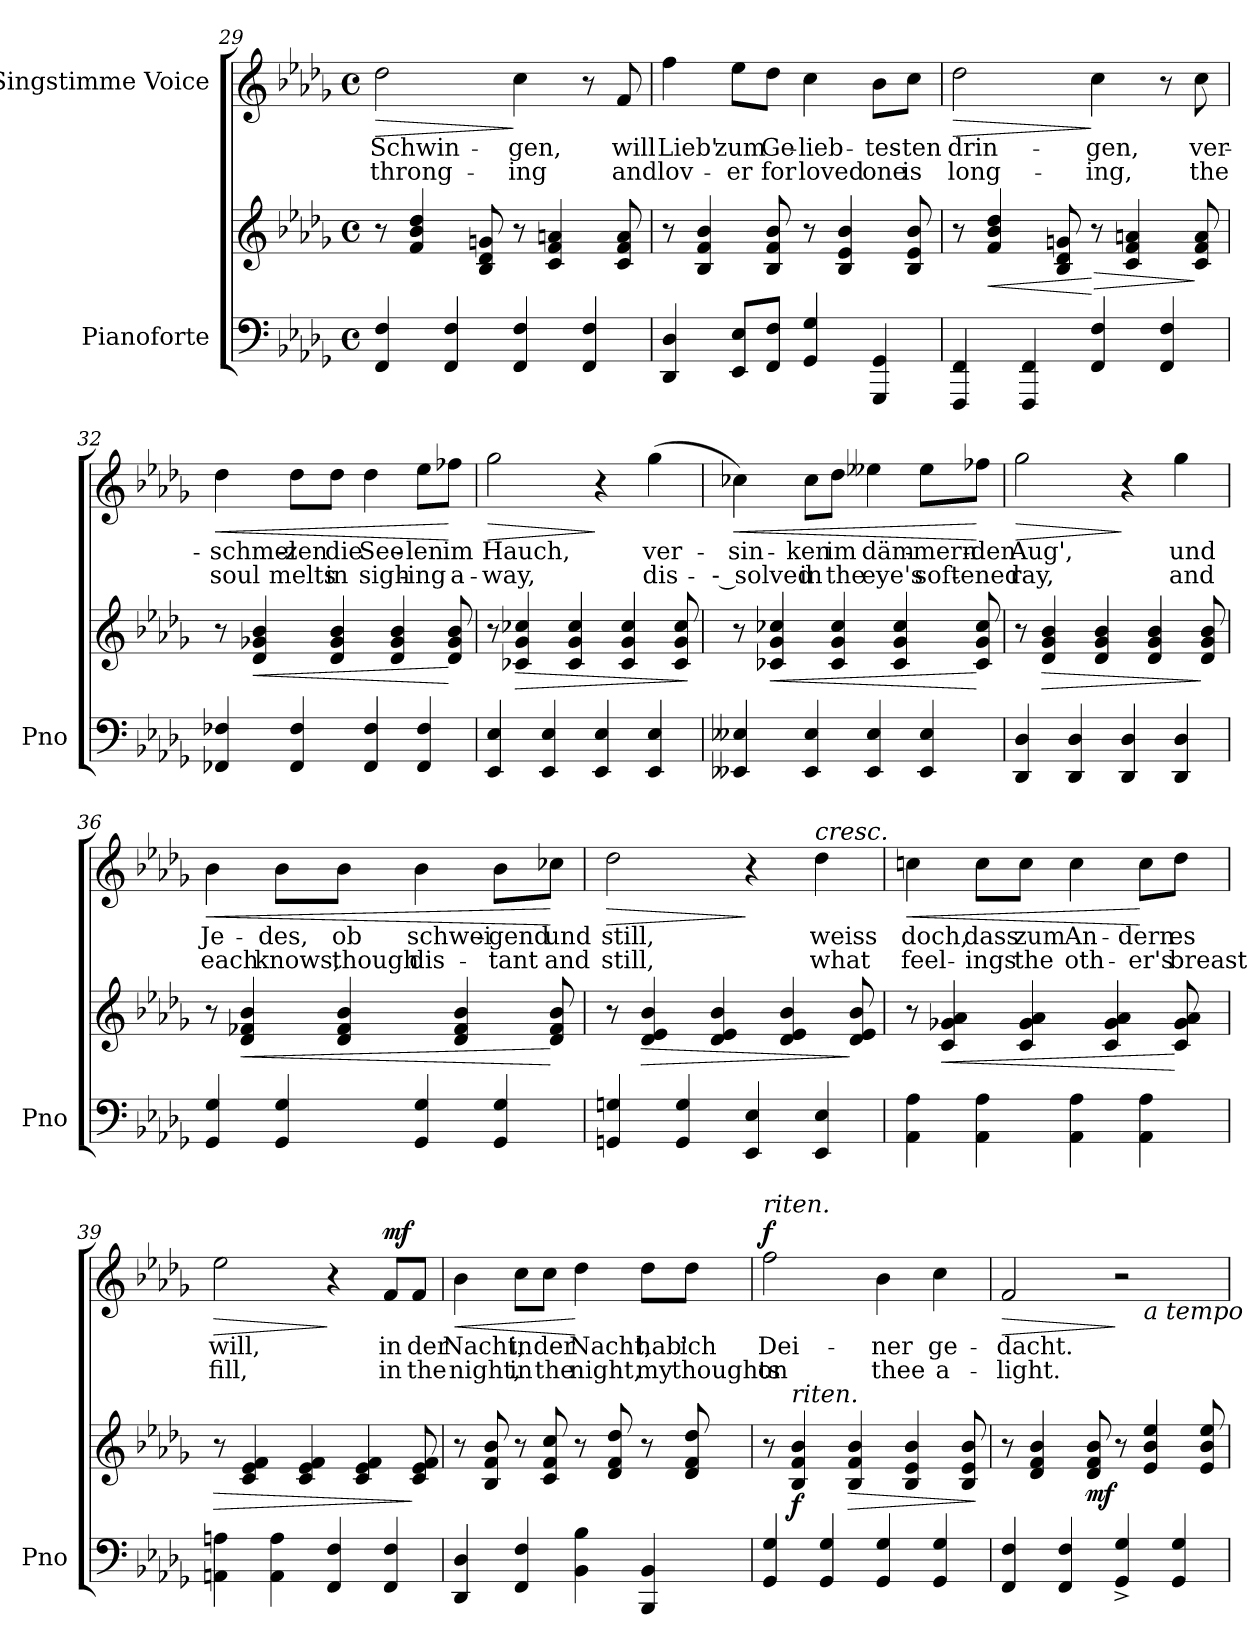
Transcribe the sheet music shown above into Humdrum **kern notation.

**kern	**kern	**dynam	**kern	**text	**text	**dynam
*part2	*part2	*part2	*part1	*part1	*part1	*part1
*staff3	*staff2	*staff2/3	*staff1	*staff1	*staff1	*staff1
*I"Pianoforte	*	*	*I"Singstimme Voice	*	*	*
*I'Pno	*	*	*	*	*	*
*clefF4	*clefG2	*	*clefG2	*	*	*
*k[b-e-a-d-g-]	*k[b-e-a-d-g-]	*	*k[b-e-a-d-g-]	*	*	*
*M4/4	*M4/4	*	*M4/4	*	*	*
*met(c)	*met(c)	*	*met(c)	*	*	*
=29	=29	=29	=29	=29	=29	=29
!	!	!	!	!	!	!LO:HP:b
4FF/ 4F/	8r	.	2dd-\	Schwin-	throng-	>
.	4f/ 4b-/ 4dd-/	.	.	.	.	.
4FF/ 4F/	.	.	.	.	.	.
.	8B-/ 8d-/ 8gn/	.	.	.	.	.
4FF/ 4F/	8r	.	4cc\	-gen,	-ing	]
.	4c/ 4f/ 4an/	.	.	.	.	.
4FF/ 4F/	.	.	8r	.	.	.
.	8c/ 8f/ 8a/	.	8f/	will	and	.
=30	=30	=30	=30	=30	=30	=30
4DD-/ 4D-/	8r	.	4ff\	Lieb'	lov-	.
.	4B-/ 4f/ 4b-/	.	.	.	.	.
8EE-/ 8E-/L	.	.	8ee-\L	zum	-er	.
8FF/ 8F/J	8B-/ 8f/ 8b-/	.	8dd-\J	Ge-	for	.
4GG-/ 4G-/	8r	.	4cc\	-lieb-	loved	.
.	4B-/ 4e-/ 4b-/	.	.	.	.	.
4GGG-/ 4GG-/	.	.	8b-\L	-tes-	one	.
.	8B-/ 8e-/ 8b-/	.	8cc\J	-ten	is	.
=31	=31	=31	=31	=31	=31	=31
!	!	!	!	!	!	!LO:HP:b
4FFF/ 4FF/	8r	.	2dd-\	drin-	long-	>
!	!	!LO:HP:b	!	!	!	!
.	4f/ 4b-/ 4dd-/	<	.	.	.	.
4FFF/ 4FF/	.	.	.	.	.	.
.	8B-/ 8d-/ 8gn/	.	.	.	.	.
!	!	!LO:HP:n=1:b	!	!	!	!
4FF/ 4F/	8r	[ >	4cc\	-gen,	-ing,	]
.	4c/ 4f/ 4an/	.	.	.	.	.
4FF/ 4F/	.	.	8r	.	.	.
.	8c/ 8f/ 8a/	]	8cc\	ver-	the	.
=32	=32	=32	=32	=32	=32	=32
!	!	!	!	!	!	!LO:HP:b
4FF-X/ 4F-X/	8r	.	4dd-\	-schmel-	soul	<
!	!	!LO:HP:b	!	!	!	!
.	4d-/ 4g-X/ 4b-/	<	.	.	.	.
4FF-/ 4F-/	.	.	8dd-\L	-zen	melts	.
.	4d-/ 4g-/ 4b-/	.	8dd-\J	die	in	.
4FF-/ 4F-/	.	.	4dd-\	See-	sigh-	.
.	4d-/ 4g-/ 4b-/	.	.	.	.	.
4FF-/ 4F-/	.	.	8ee-\L	-len	-ing	.
.	8d-/ 8g-/ 8b-/	[	8ff-X\J	im	a-	[
=33	=33	=33	=33	=33	=33	=33
!	!	!	!	!	!	!LO:HP:b
4EE-/ 4E-/	8r	.	2gg-\	Hauch,	-way,	>
!	!	!LO:HP:b	!	!	!	!
.	4c-X/ 4g-/ 4cc-X/	>	.	.	.	.
4EE-/ 4E-/	.	.	.	.	.	.
.	4c-/ 4g-/ 4cc-/	.	.	.	.	.
4EE-/ 4E-/	.	.	4r	.	.	]
.	4c-/ 4g-/ 4cc-/	.	.	.	.	.
4EE-/ 4E-/	.	.	(4gg-\	ver-	dis-	.
.	8c-/ 8g-/ 8cc-/	.	.	.	.	.
.	.	]	.	.	.	.
=34	=34	=34	=34	=34	=34	=34
!	!	!	!	!	!	!LO:HP:b
4EE--X/ 4E--X/	8r	.	4cc-X\)	-sin-	-- solved	<
!	!	!LO:HP:b	!	!	!	!
.	4c-X/ 4g-/ 4cc-X/	<	.	.	.	.
4EE--/ 4E--/	.	.	8cc-\L	-ken	in	.
.	4c-/ 4g-/ 4cc-/	.	8dd-\J	im	the	.
4EE--/ 4E--/	.	.	4ee--X\	däm-	eye's	.
.	4c-/ 4g-/ 4cc-/	.	.	.	.	.
4EE--/ 4E--/	.	.	8ee--\L	-mern-	soft-	.
.	8c-/ 8g-/ 8cc-/	[	8ff-X\J	-den	-ened	[
=35	=35	=35	=35	=35	=35	=35
!	!	!	!	!	!	!LO:HP:b
4DD-/ 4D-/	8r	.	2gg-\	Aug',	ray,	>
!	!	!LO:HP:b	!	!	!	!
.	4d-/ 4g-/ 4b-/	>	.	.	.	.
4DD-/ 4D-/	.	.	.	.	.	.
.	4d-/ 4g-/ 4b-/	.	.	.	.	.
4DD-/ 4D-/	.	.	4r	.	.	]
.	4d-/ 4g-/ 4b-/	.	.	.	.	.
4DD-/ 4D-/	.	.	4gg-\	und	and	.
.	8d-/ 8g-/ 8b-/	]	.	.	.	.
=36	=36	=36	=36	=36	=36	=36
!	!	!	!	!	!	!LO:HP:b
4GG-/ 4G-/	8r	.	4b-\	Je-	each	<
!	!	!LO:HP:b	!	!	!	!
.	4d-/ 4f-X/ 4b-/	<	.	.	.	.
4GG-/ 4G-/	.	.	8b-\L	-des,	knows,	.
.	4d-/ 4f-/ 4b-/	.	8b-\J	ob	though	.
4GG-/ 4G-/	.	.	4b-\	schwei-	dis-	.
.	4d-/ 4f-/ 4b-/	.	.	.	.	.
4GG-/ 4G-/	.	.	8b-\L	-gend	-tant	.
.	8d-/ 8f-/ 8b-/	[	8cc-X\J	und	and	[
=37	=37	=37	=37	=37	=37	=37
!	!	!	!	!	!	!LO:HP:b
4GGn/ 4Gn/	8r	.	2dd-\	still,	still,	>
!	!	!LO:HP:b	!	!	!	!
.	4d-/ 4e-/ 4b-/	>	.	.	.	.
4GG/ 4G/	.	.	.	.	.	.
.	4d-/ 4e-/ 4b-/	.	.	.	.	.
4EE-/ 4E-/	.	.	4r	.	.	]
.	4d-/ 4e-/ 4b-/	.	.	.	.	.
!	!	!	!LO:TX:a:i:t=cresc.	!	!	!
4EE-/ 4E-/	.	.	4dd-\	weiss	what	.
.	8d-/ 8e-/ 8b-/	]	.	.	.	.
=38	=38	=38	=38	=38	=38	=38
!	!	!	!	!	!	!LO:HP:b
4AA-\ 4A-\	8r	.	4ccn\	doch,	feel-	<
!	!	!LO:HP:b	!	!	!	!
.	4c/ 4g-X/ 4a-/	<	.	.	.	.
4AA-\ 4A-\	.	.	8cc\L	dass	-ings	.
.	4c/ 4g-/ 4a-/	.	8cc\J	zum	the	.
4AA-\ 4A-\	.	.	4cc\	An-	oth-	.
.	4c/ 4g-/ 4a-/	.	.	.	.	.
4AA-\ 4A-\	.	.	8cc\L	-dern	-er's	[
.	8c/ 8g-/ 8a-/	[	8dd-\J	es	breast	.
=39	=39	=39	=39	=39	=39	=39
!	!	!LO:HP:b	!	!	!	!LO:HP:b
4AAn\ 4An\	8r	>	2ee-\	will,	fill,	>
.	4c/ 4e-/ 4f/	.	.	.	.	.
4AA\ 4A\	.	.	.	.	.	.
.	4c/ 4e-/ 4f/	.	.	.	.	.
4FF/ 4F/	.	.	4r	.	.	]
.	4c/ 4e-/ 4f/	.	.	.	.	.
!	!	!	!	!	!	!LO:DY:a
4FF/ 4F/	.	.	8f/L	in	in	mf
.	8c/ 8e-/ 8f/	]	8f/J	der	the	.
=40	=40	=40	=40	=40	=40	=40
!	!	!	!	!	!	!LO:HP:b
4DD-/ 4D-/	8r	.	4b-\	Nacht,	night,	<
.	8B-/ 8f/ 8b-/	.	.	.	.	.
4FF/ 4F/	8r	.	8cc\L	in	in	.
.	8c/ 8f/ 8cc/	.	8cc\J	der	the	.
4BB-\ 4B-\	8r	.	4dd-\	Nacht,	night,	[
.	8d-/ 8f/ 8dd-/	.	.	.	.	.
4BBB-/ 4BB-/	8r	.	8dd-\L	hab'	my	.
.	8d-/ 8f/ 8dd-/	.	8dd-\J	ich	thoughts	.
=41	=41	=41	=41	=41	=41	=41
!	!	!	!LO:TX:a:i:t=riten.	!	!	!
!	!	!	!	!	!	!LO:DY:a
4GG-/ 4G-/	8r	.	2ff\	Dei-	on	f
!	!LO:TX:i:t=riten.	!	!	!	!	!
!	!	!LO:DY:b	!	!	!	!
.	4B-/ 4f/ 4b-/	f	.	.	.	.
4GG-/ 4G-/	.	.	.	.	.	.
!	!	!LO:HP:b	!	!	!	!
.	4B-/ 4f/ 4b-/	>	.	.	.	.
4GG-/ 4G-/	.	.	4b-\	-ner	thee	.
.	4B-/ 4e-/ 4b-/	.	.	.	.	.
4GG-/ 4G-/	.	.	4cc\	ge-	a-	.
.	8B-/ 8e-/ 8b-/	.	.	.	.	.
.	.	]	.	.	.	.
=42	=42	=42	=42	=42	=42	=42
!	!	!	!	!	!	!LO:HP:b
*	*	*	*^	*	*	*
4FF/ 4F/	8r	.	2f/	2ryy	-dacht.	-light.	>
.	4d-/ 4f/ 4b-/	.	.	.	.	.	.
4FF/ 4F/	.	.	.	.	.	.	.
!	!	!LO:DY:b	!	!	!	!	!
.	8d-/ 8f/ 8b-/	mf	.	.	.	.	.
4GG-/^ 4G-/^	8r	.	2r	8ryy	.	.	]
!	!	!	!	!LO:TX:b:i:t=a tempo	!	!	!
.	4e-/ 4b-/ 4ee-/	.	.	4.ryy	.	.	.
4GG-/ 4G-/	.	.	.	.	.	.	.
.	8e-/ 8b-/ 8ee-/	.	.	.	.	.	.
*	*	*	*v	*v	*	*	*
=	=	=	=	=	=	=
*-	*-	*-	*-	*-	*-	*-
